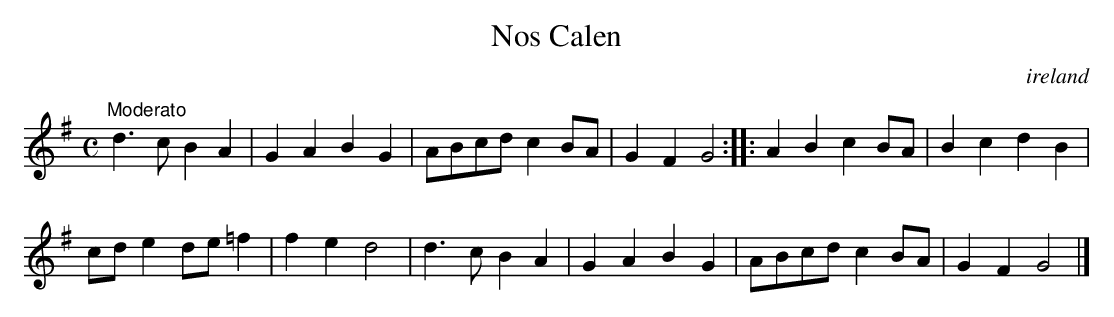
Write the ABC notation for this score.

X:1
T:Nos Calen
O:ireland
M:C
K:G
"Moderato"\
d3c B2A2| G2A2 B2G2| ABcd c2BA| G2F2 G4::\
A2B2 c2BA| B2c2 d2B2|
cd e2 de=f2| f2e2 d4|\
d3c B2A2| G2A2 B2G2| ABcd c2BA| G2F2 G4|]
